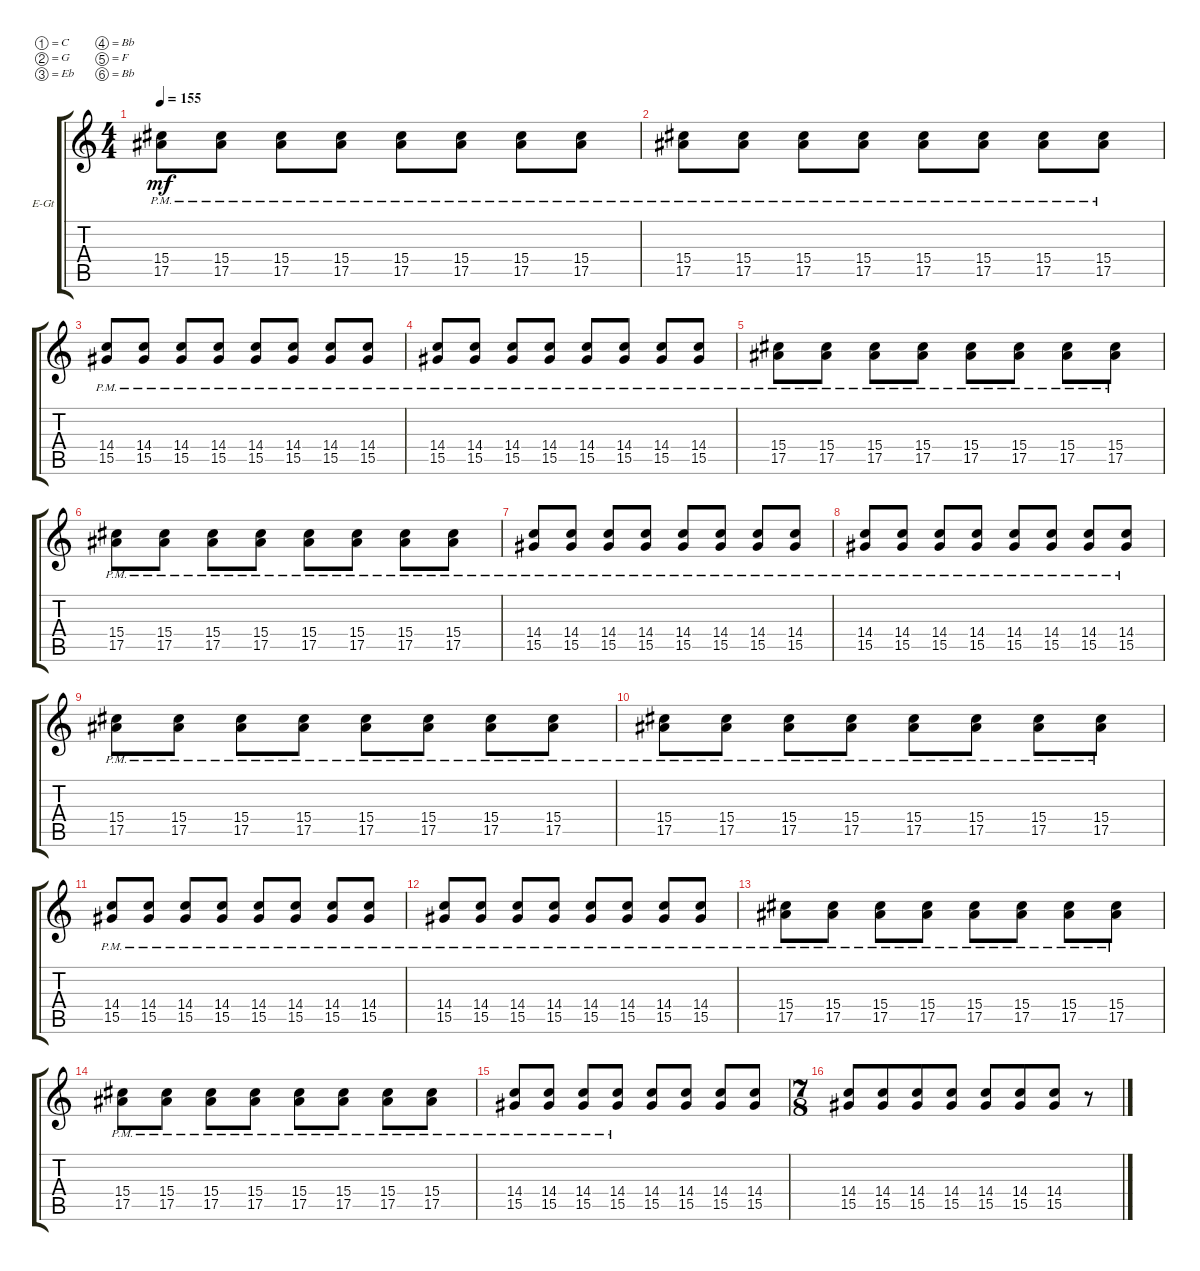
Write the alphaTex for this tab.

\defaultSystemsLayout 4
\bracketExtendMode groupsimilarinstruments
\firstSystemTrackNameOrientation horizontal
\otherSystemsTrackNameOrientation horizontal
\track ("Lead Guitar" "E-Gt") {instrument overdrivenguitar}
\staff {score tabs}
\tuning (C4 G3 Eb3 Bb2 F2 Bb1)
\ts (4 4)
\tempo 155
\clef g2
\ks c
(17.5{pm} 15.4{pm}).8{dy mf instrument overdrivenguitar} (17.5{pm} 15.4{pm}).8 (17.5{pm} 15.4{pm}).8 (17.5{pm} 15.4{pm}).8 (17.5{pm} 15.4{pm}).8 (17.5{pm} 15.4{pm}).8 (17.5{pm} 15.4{pm}).8 (17.5{pm} 15.4{pm}).8 |
(17.5{pm} 15.4{pm}).8 (17.5{pm} 15.4{pm}).8 (17.5{pm} 15.4{pm}).8 (17.5{pm} 15.4{pm}).8 (17.5{pm} 15.4{pm}).8 (17.5{pm} 15.4{pm}).8 (17.5{pm} 15.4{pm}).8 (17.5{pm} 15.4{pm}).8 |
(15.5{pm} 14.4{pm}).8 (15.5{pm} 14.4{pm}).8 (15.5{pm} 14.4{pm}).8 (15.5{pm} 14.4{pm}).8 (15.5{pm} 14.4{pm}).8 (15.5{pm} 14.4{pm}).8 (15.5{pm} 14.4{pm}).8 (15.5{pm} 14.4{pm}).8 |
(15.5{pm} 14.4{pm}).8 (15.5{pm} 14.4{pm}).8 (15.5{pm} 14.4{pm}).8 (15.5{pm} 14.4{pm}).8 (15.5{pm} 14.4{pm}).8 (15.5{pm} 14.4{pm}).8 (15.5{pm} 14.4{pm}).8 (15.5{pm} 14.4{pm}).8 |
(17.5{pm} 15.4{pm}).8 (17.5{pm} 15.4{pm}).8 (17.5{pm} 15.4{pm}).8 (17.5{pm} 15.4{pm}).8 (17.5{pm} 15.4{pm}).8 (17.5{pm} 15.4{pm}).8 (17.5{pm} 15.4{pm}).8 (17.5{pm} 15.4{pm}).8 |
(17.5{pm} 15.4{pm}).8 (17.5{pm} 15.4{pm}).8 (17.5{pm} 15.4{pm}).8 (17.5{pm} 15.4{pm}).8 (17.5{pm} 15.4{pm}).8 (17.5{pm} 15.4{pm}).8 (17.5{pm} 15.4{pm}).8 (17.5{pm} 15.4{pm}).8 |
(15.5{pm} 14.4{pm}).8 (15.5{pm} 14.4{pm}).8 (15.5{pm} 14.4{pm}).8 (15.5{pm} 14.4{pm}).8 (15.5{pm} 14.4{pm}).8 (15.5{pm} 14.4{pm}).8 (15.5{pm} 14.4{pm}).8 (15.5{pm} 14.4{pm}).8 |
(15.5{pm} 14.4{pm}).8 (15.5{pm} 14.4{pm}).8 (15.5{pm} 14.4{pm}).8 (15.5{pm} 14.4{pm}).8 (15.5{pm} 14.4{pm}).8 (15.5{pm} 14.4{pm}).8 (15.5{pm} 14.4{pm}).8 (15.5{pm} 14.4{pm}).8 |
(17.5{pm} 15.4{pm}).8 (17.5{pm} 15.4{pm}).8 (17.5{pm} 15.4{pm}).8 (17.5{pm} 15.4{pm}).8 (17.5{pm} 15.4{pm}).8 (17.5{pm} 15.4{pm}).8 (17.5{pm} 15.4{pm}).8 (17.5{pm} 15.4{pm}).8 |
(17.5{pm} 15.4{pm}).8 (17.5{pm} 15.4{pm}).8 (17.5{pm} 15.4{pm}).8 (17.5{pm} 15.4{pm}).8 (17.5{pm} 15.4{pm}).8 (17.5{pm} 15.4{pm}).8 (17.5{pm} 15.4{pm}).8 (17.5{pm} 15.4{pm}).8 |
(15.5{pm} 14.4{pm}).8 (15.5{pm} 14.4{pm}).8 (15.5{pm} 14.4{pm}).8 (15.5{pm} 14.4{pm}).8 (15.5{pm} 14.4{pm}).8 (15.5{pm} 14.4{pm}).8 (15.5{pm} 14.4{pm}).8 (15.5{pm} 14.4{pm}).8 |
(15.5{pm} 14.4{pm}).8 (15.5{pm} 14.4{pm}).8 (15.5{pm} 14.4{pm}).8 (15.5{pm} 14.4{pm}).8 (15.5{pm} 14.4{pm}).8 (15.5{pm} 14.4{pm}).8 (15.5{pm} 14.4{pm}).8 (15.5{pm} 14.4{pm}).8 |
(17.5{pm} 15.4{pm}).8 (17.5{pm} 15.4{pm}).8 (17.5{pm} 15.4{pm}).8 (17.5{pm} 15.4{pm}).8 (17.5{pm} 15.4{pm}).8 (17.5{pm} 15.4{pm}).8 (17.5{pm} 15.4{pm}).8 (17.5{pm} 15.4{pm}).8 |
(17.5{pm} 15.4{pm}).8 (17.5{pm} 15.4{pm}).8 (17.5{pm} 15.4{pm}).8 (17.5{pm} 15.4{pm}).8 (17.5{pm} 15.4{pm}).8 (17.5{pm} 15.4{pm}).8 (17.5{pm} 15.4{pm}).8 (17.5{pm} 15.4{pm}).8 |
(15.5{pm} 14.4{pm}).8 (15.5{pm} 14.4{pm}).8 (15.5{pm} 14.4{pm}).8 (15.5{pm} 14.4{pm}).8 (15.5 14.4).8 (15.5 14.4).8 (15.5 14.4).8 (15.5 14.4).8 |
\ts (7 8)
(15.5 14.4).8 (15.5 14.4).8 (15.5 14.4).8 (15.5 14.4).8 (15.5 14.4).8 (15.5 14.4).8 (15.5 14.4).8 r.8
